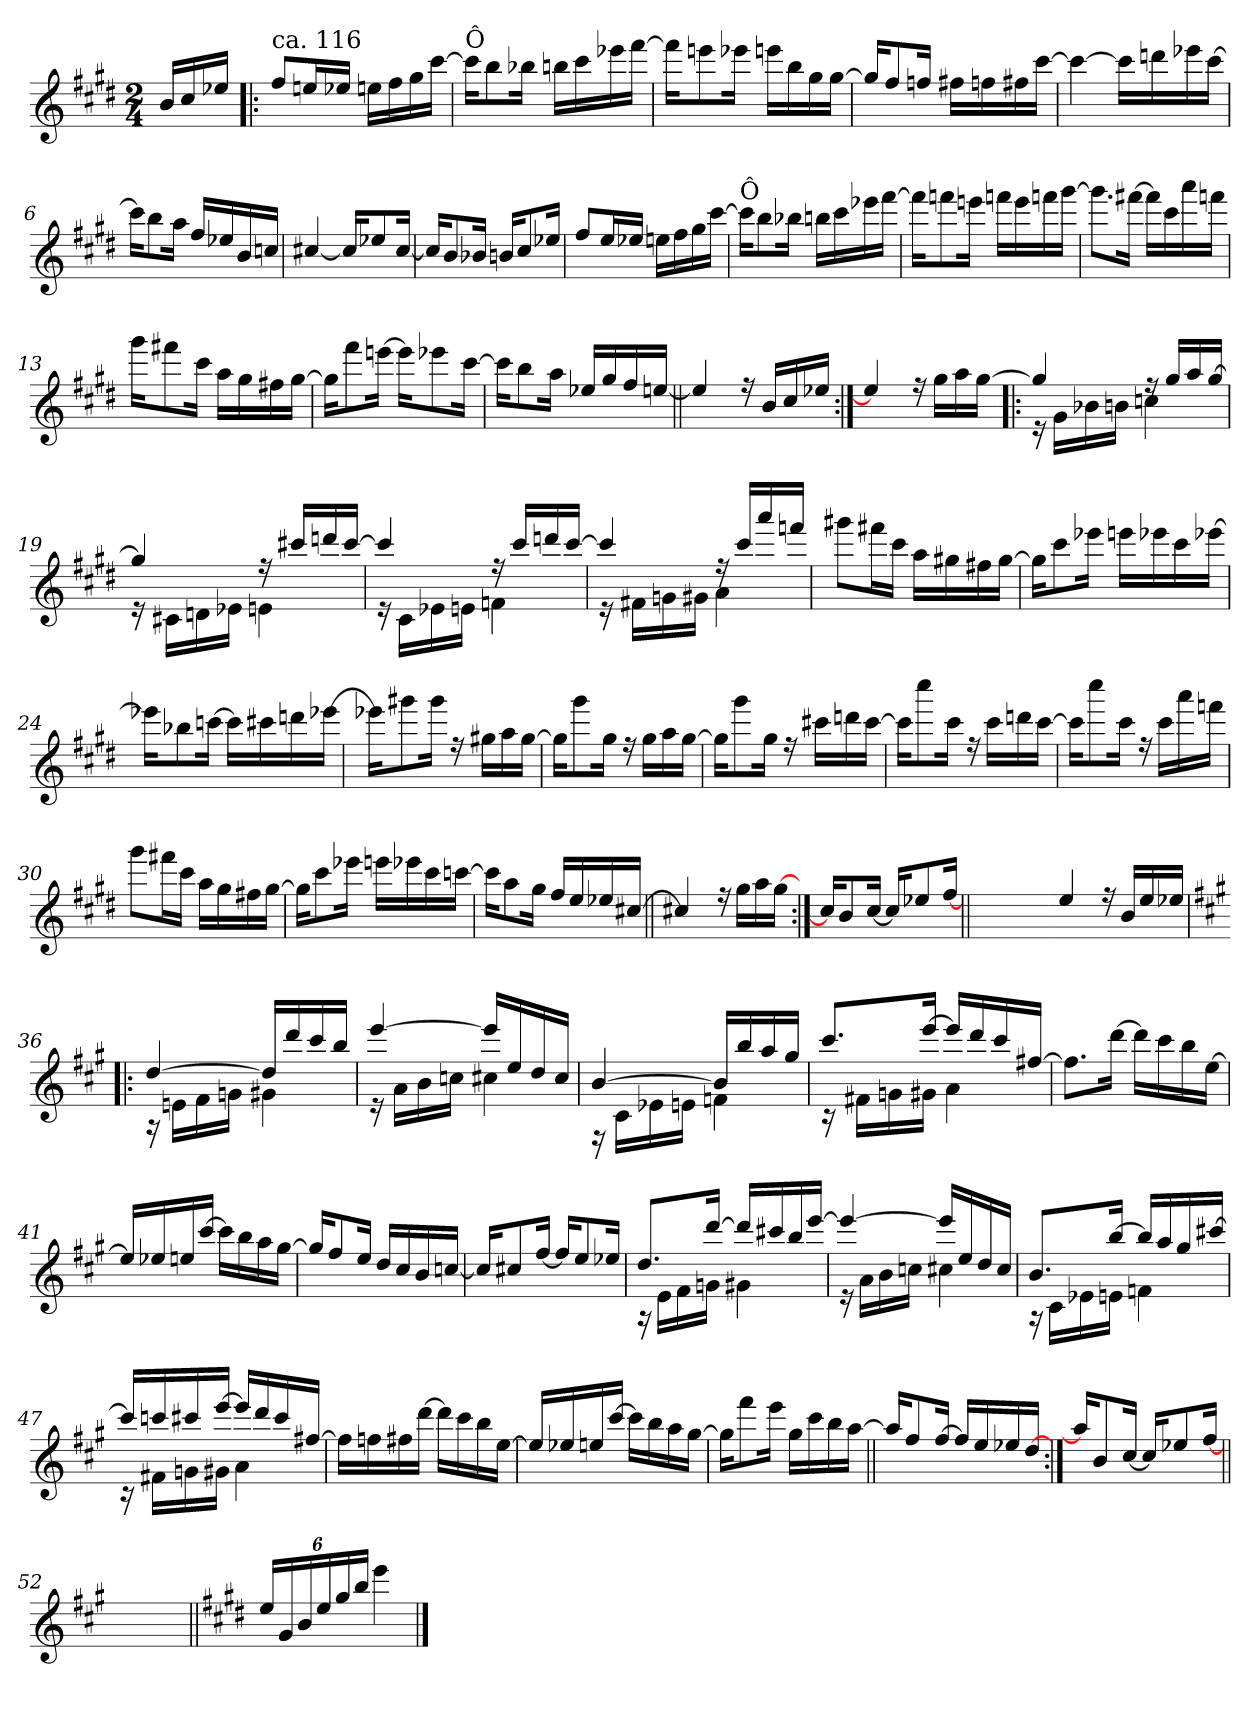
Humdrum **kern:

**kern
*part1
*staff1
*clefG2
*k[f#c#g#d#]
*E:
*M2/4
=
16b/LL
16cc#/
16ee-X/JJ
=1!|:
*^
!LO:TX:a:t=ca. 116	!
8ff#/L	2ryy
16een/L	.
16ee-X/JJ	.
16een\LL	.
16ff#\	.
16gg#\	.
[<16ccc#\JJ	.
=2	=2
!LO:TX:a:t=Ô	!
16ccc#\KL]	2ryy
8bb\	.
16bb-X\Jk	.
16bbn\LL	.
16ccc#\	.
16eee-X\	.
[<16fff#\JJ	.
=3	=3
16fff#\KL]	4ryy
8eeen\	.
16eee-X\Jk	.
16eeen\LL	4ryy
16bb\	.
16gg#\	.
[<16gg#\JJ	.
!!LO:LB:g=z	!!
=4	=4
16gg#/KL]	2ryy
8ff#/	.
16ffn/Jk	.
16ff#X\LL	.
16ffn\	.
16ff#X\	.
[<16ccc#\JJ	.
=5	=5
4ccc#\_	4ryy
16ccc#\LL]	4ryy
16dddn\	.
16eee-X\	.
[<16ccc#\JJ	.
=6	=6
16ccc#\KL]	2ryy
8bb\	.
16aa\Jk	.
16ff#/LL	.
16ee-X/	.
16b/	.
16ccn/JJ	.
=7	=7
[>4cc#X/	4ryy
16cc#/KL]	4ryy
8ee-X/	.
[>16cc#/Jk	.
!!LO:LB:g=z	!!
=8	=8
16cc#/KL]	2ryy
8b/	.
16b-X/Jk	.
16bn/KL	.
8cc#/	.
16ee-X/Jk	.
=9	=9
8ff#/L	2ryy
16ee/L	.
16ee-X/JJ	.
16een\LL	.
16ff#\	.
16gg#\	.
[<16ccc#\JJ	.
=10	=10
!LO:TX:a:t=Ô	!
16ccc#\KL]	2ryy
8bb\	.
16bb-X\Jk	.
16bbn\LL	.
16ccc#\	.
16eee-X\	.
[<16fff#\JJ	.
=11	=11
16fff#\KL]	4ryy
8fffn\	.
16eeen\Jk	.
16fffn\LL	4ryy
16eee\	.
16fffn\	.
[<16ggg#\JJ	.
!!LO:LB:g=z	!!
=12	=12
8.ggg#\L]	2ryy
[<16fff#X\Jk	.
16fff#\LL]	.
16ccc#\	.
16aaa\	.
16fffn\JJ	.
=13	=13
16ggg#\KL	4ryy
8fff#X\	.
16ccc#\Jk	.
16aa\LL	4ryy
16gg#\	.
16ff#X\	.
[<16gg#\JJ	.
=14	=14
16gg#\KL]	4ryy
8fff#\	.
[<16eeen\Jk	.
16eee\KL]	4ryy
8eee-X\	.
[<16ccc#\Jk	.
=15	=15
16ccc#\KL]	4ryy
8bb\	.
16aa\Jk	.
16ee-X/LL	4ryy
16gg#/	.
16ff#/	.
[>16een/JJ	.
!!LO:LB:g=z	!!
=16||	=16||
4een/]	2ryy
16rff	.
16b/LL	.
16cc#/	.
16ee-X/JJ	.
=17:|!	=17:|!
4ee/]	2ryy
16rff	.
16gg#\LL	.
16aa\	.
[<16gg#\JJ	.
=18!|:	=18!|:
*	*^
4gg#/]	16re	4ryy
.	16g#!\LL	.
.	16b-X!\	.
.	16bn!\JJ	.
16rff	4ccn!\	4ryy
16gg#/LL	.	.
16aa/	.	.
[>16gg#/JJ	.	.
=19	=19	=19
4gg#/]	16re	4ryy
.	16c#X!\LL	.
.	16dn!\	.
.	16e-X!\JJ	.
16rff	4en!\	4ryy
16ccc#X/LL	.	.
16dddn/	.	.
[>16ccc#/JJ	.	.
!!LO:LB:g=z	!!	!!
=20	=20	=20
4ccc#/]	16re	4ryy
.	16c#!\LL	.
.	16e-X!\	.
.	16en!\JJ	.
16rff	4fn!\	4ryy
16ccc#/LL	.	.
16dddn/	.	.
[>16ccc#/JJ	.	.
=21	=21	=21
4ccc#/]	16re	4ryy
.	16f#X!\LL	.
.	16gn!\	.
.	16g#X!\JJ	.
16rff	4a!\	4ryy
16ccc#/LL	.	.
16aaa/	.	.
16fffn/JJ	.	.
*	*v	*v
=22	=22
8ggg#X\L	4ryy
16fff#X\L	.
16ccc#\JJ	.
16aa\LL	4ryy
16gg#X\	.
16ff#X\	.
[<16gg#\JJ	.
=23	=23
16gg#\KL]	4ryy
8ccc#\	.
16eee-X\Jk	.
16eeen\LL	4ryy
16eee-X\	.
16ccc#\	.
[<16eee-X\JJ	.
!!LO:LB:g=z	!!
=24	=24
16eee-X\KL]	4ryy
8bb-X\	.
[<16cccn\Jk	.
16ccc\LL]	4ryy
16ccc#X\	.
16dddn\	.
[<16eee-X\JJ	.
=25	=25
16eee-X\KL]	2ryy
8ggg#X\	.
16ggg#\Jk	.
16rff	.
16gg#X\LL	.
16aa\	.
[<16gg#\JJ	.
=26	=26
16gg#\KL]	4ryy
8ggg#\	.
16gg#\Jk	.
16rff	4ryy
16gg#\LL	.
16aa\	.
[<16gg#\JJ	.
=27	=27
16gg#\KL]	2ryy
8ggg#\	.
16gg#\Jk	.
16rff	.
16ccc#X\LL	.
16dddn\	.
[<16ccc#\JJ	.
!!LO:LB:g=z	!!
=28	=28
16ccc#\KL]	4ryy
8cccc#\	.
16ccc#\Jk	.
16rff	4ryy
16ccc#\LL	.
16dddn\	.
[<16ccc#\JJ	.
=29	=29
16ccc#\KL]	2ryy
8cccc#\	.
16ccc#\Jk	.
16rff	.
16ccc#\LL	.
16aaa\	.
16fffn\JJ	.
=30	=30
8ggg#\L	4ryy
16fff#X\L	.
16ccc#\JJ	.
16aa\LL	4ryy
16gg#\	.
16ff#X\	.
[<16gg#\JJ	.
=31	=31
16gg#\KL]	2ryy
8ccc#\	.
16eee-X\Jk	.
16eeen\LL	.
16eee-X\	.
16ccc#\	.
[<16cccn\JJ	.
!!LO:PB:g=z	!!
=32	=32
16cccn\KL]	2ryy
8aa\	.
16gg#\Jk	.
16ff#/LL	.
16ee/	.
16ee-X/	.
[>16cc#X/JJ	.
=33||	=33||
4cc#X/]	2ryy
16rff	.
16gg#\LL	.
16aa\	.
[<16gg#\JJ	.
=34:|!	=34:|!
16cc#/KL]	4ryy
8b/	.
[>16cc#/Jk	.
16cc#/KL]	4ryy
8ee-X/	.
[>16ff#/Jk	.
*v	*v
=34X341||
2ryy
!!LO:LB:g=z
=35-
*^
4ee/	2ryy
16rff	.
16b/LL	.
16ee/	.
16ee-X/JJ	.
*v	*v
=36!|:
*k[f#c#g#]
*A:
*^
*	*^
[>4dd/	16rA	4ryy
.	16en!\LL	.
.	16f#!\	.
.	16gn!\JJ	.
16dd/LL]	4g#X!\	4ryy
16ddd/	.	.
16ccc#/	.	.
16bb/JJ	.	.
=37	=37	=37
[>4eee/	16re	4ryy
.	16a!\LL	.
.	16b!\	.
.	16ccn!\JJ	.
16eee/LL]	4cc#X!\	4ryy
16ee/	.	.
16dd/	.	.
16cc#/JJ	.	.
=38	=38	=38
[>4b/	16rF	4ryy
.	16c#!\LL	.
.	16e-X!\	.
.	16en!\JJ	.
16b/LL]	4fn!\	4ryy
16bb/	.	.
16aa/	.	.
16gg#/JJ	.	.
!!LO:LB:g=z	!!	!!
=39	=39	=39
8.ccc#/L	16rc	4ryy
.	16f#X!\LL	.
.	16gn!\	.
[>16eee/Jk	16g#X!\JJ	.
16eee/LL]	4a!\	4ryy
16ddd/	.	.
16ccc#/	.	.
[>16ff#X/JJ	.	.
*	*v	*v
=40	=40
8.ff#\L]	4ryy
[<16ddd\Jk	.
16ddd\LL]	4ryy
16ccc#\	.
16bb\	.
[<16ee\JJ	.
=41	=41
16ee/LL]	2ryy
16ee-X/	.
16een/	.
[>16ccc#/JJ	.
16ccc#\LL]	.
16bb\	.
16aa\	.
[<16gg#\JJ	.
=42	=42
16gg#/KL]	4ryy
8ff#/	.
16ee/Jk	.
16dd/LL	4ryy
16cc#/	.
16b/	.
[>16ccn/JJ	.
!!LO:LB:g=z	!!
=43	=43
16ccn/KL]	4ryy
8cc#X/	.
[>16ff#/Jk	.
16ff#/KL]	4ryy
8ee/	.
16ee-X/Jk	.
=44	=44
*	*^
8.dd/L	16rA	4ryy
.	16e!\LL	.
.	16f#!\	.
[>16ddd/Jk	16gn!\JJ	.
16ddd/LL]	4g#X!\	4ryy
16ccc#X/	.	.
16bb/	.	.
[>16eee/JJ	.	.
=45	=45	=45
4eee/_	16re	4ryy
.	16a!\LL	.
.	16b!\	.
.	16ccn!\JJ	.
16eee/LL]	4cc#X!\	4ryy
16ee/	.	.
16dd/	.	.
16cc#/JJ	.	.
=46	=46	=46
8.b/L	16rG	4ryy
.	16c#!\LL	.
.	16e-X!\	.
[>16bb/Jk	16en!\JJ	.
16bb/LL]	4fn!\	4ryy
16aa/	.	.
16gg#/	.	.
[>16ccc#X/JJ	.	.
!!LO:LB:g=z	!!	!!
=47	=47	=47
16ccc#/LL]	16rc	4ryy
16cccn/	16f#X!\LL	.
16ccc#X/	16gn!\	.
[>16eee/JJ	16g#X!\JJ	.
16eee/LL]	4a!\	4ryy
16ddd/	.	.
16ccc#/	.	.
[>16ff#X/JJ	.	.
*	*v	*v
=48	=48
16ff#\LL]	4ryy
16ffn\	.
16ff#X\	.
[<16ddd\JJ	.
16ddd\LL]	4ryy
16ccc#\	.
16bb\	.
[<16ee\JJ	.
=49	=49
16ee/LL]	2ryy
16ee-X/	.
16een/	.
[>16ccc#/JJ	.
16ccc#\LL]	.
16bb\	.
16aa\	.
[<16gg#\JJ	.
=50	=50
16gg#\KL]	4ryy
8fff#\	.
16eee\Jk	.
16gg#\LL	4ryy
16ccc#\	.
16bb\	.
[<16aa\JJ	.
!!LO:LB:g=z	!!
=51||	=51||
16aa/KL]	2ryy
8ff#/	.
[>16ff#/Jk	.
16ff#/LL]	.
16ee/	.
16ee-X/	.
[>16dd/JJ	.
=52:|!	=52:|!
16aa/KL]	4ryy
8b/	.
[>16cc#/Jk	.
16cc#/KL]	4ryy
8ee-X/	.
[>16ff#/Jk	.
*v	*v
=52X522||
2ryy
=53||
*k[f#c#g#d#]
*E:
*^
24ee/LL	2ryy
24g#/	.
24b/	.
24ee/	.
24gg#/	.
24bb/JJ	.
4eee\	.
*v	*v
==
*-
